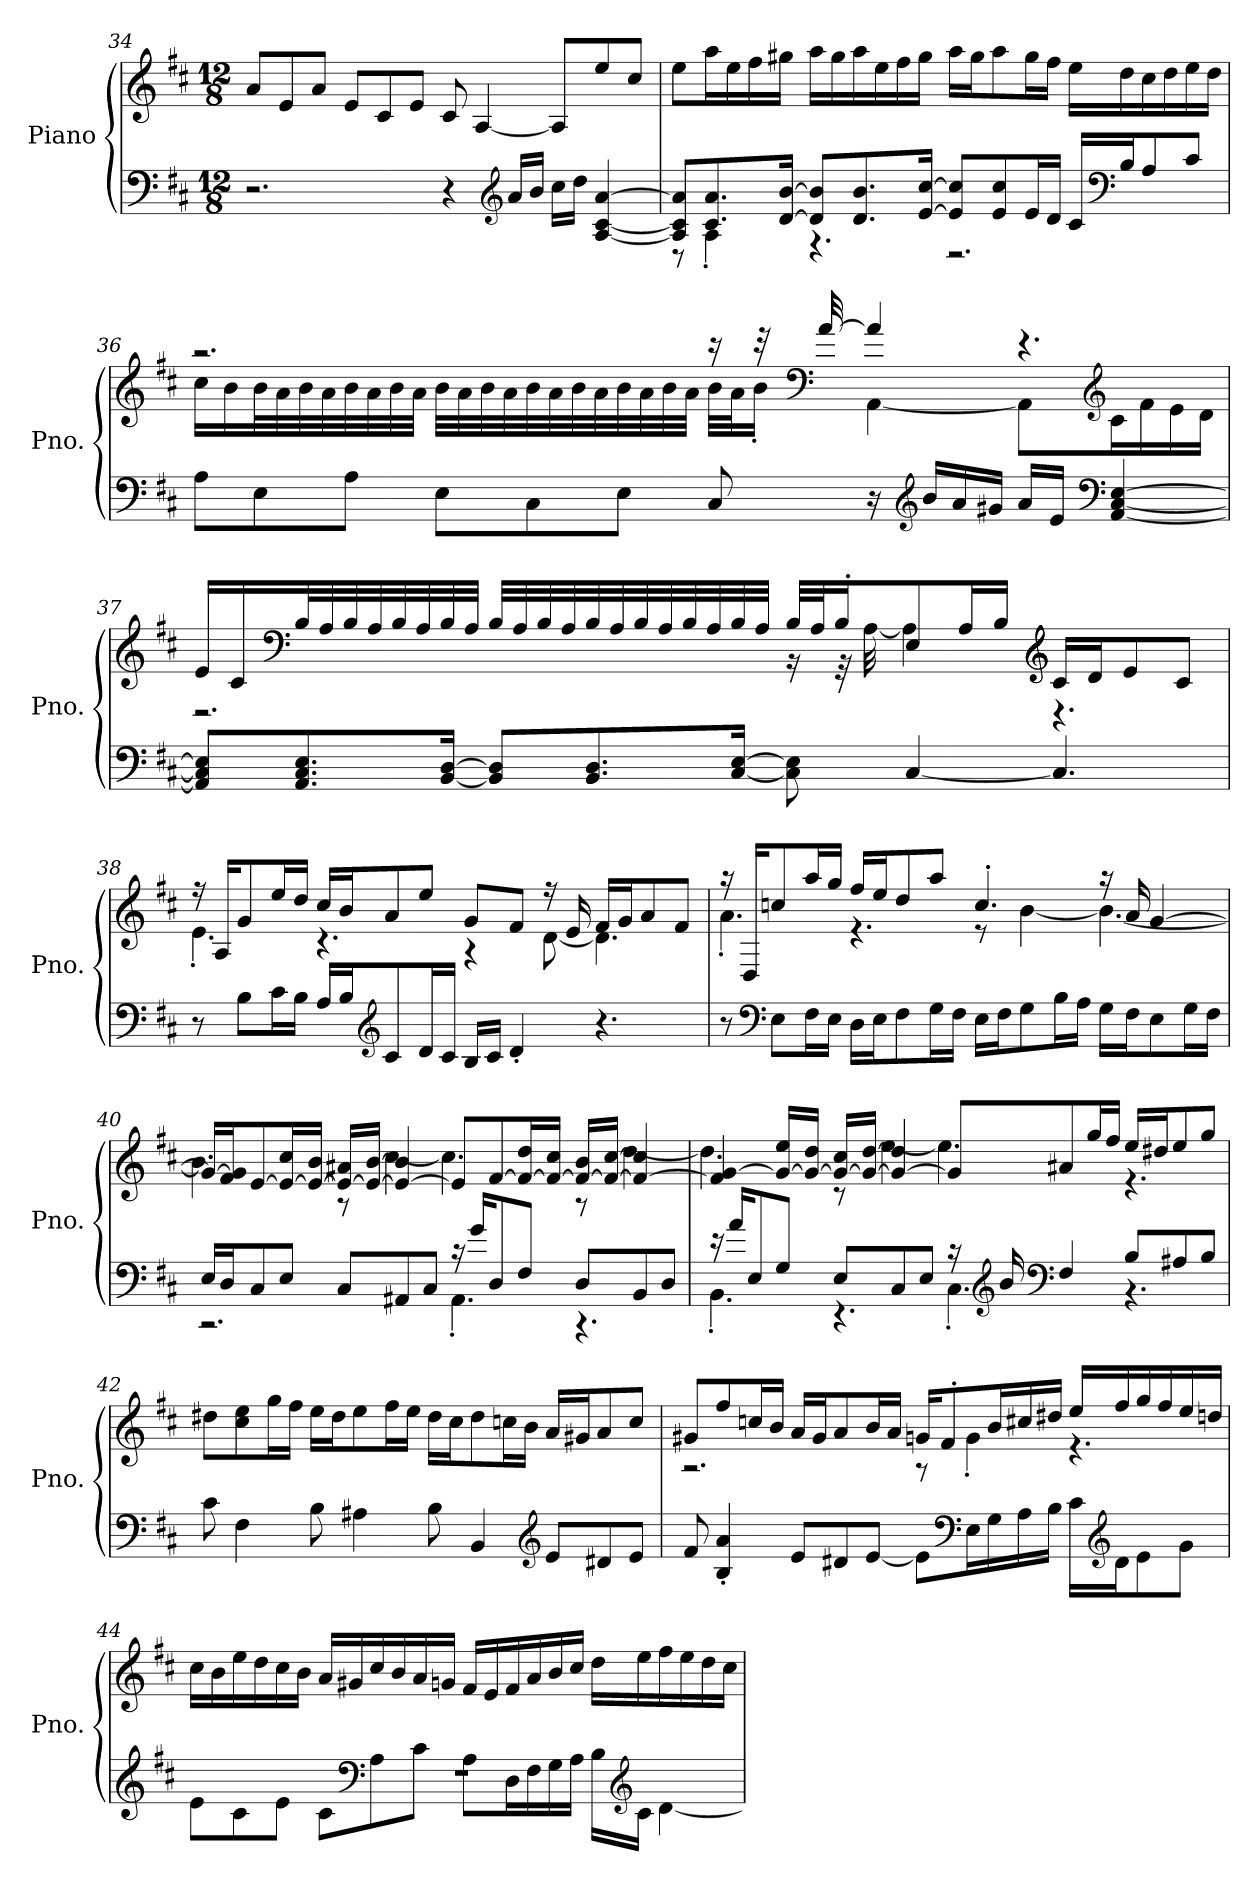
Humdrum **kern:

**kern	**kern
*part1	*part1
*staff2	*staff1
*I"Piano	*
*I'Pno.	*
!!LO:LB:g=z
*clefF4	*clefG2
*k[f#c#]	*k[f#c#]
*M12/8	*M12/8
=34	=34
2.r	8a/L
.	8e/
.	8a/J
.	8e/L
.	8c#/
.	8e/J
4r	8c#/
.	[4A/
*clefG2	*
16a/LL	.
16b/JJ	.
16cc#\LL	8A/L]
16dd\JJ	.
[4A/ [4c#/ [4a/	8ee/
.	8cc#/J
=35	=35
*^	*
8A/] 8c#/] 8a/]L	8r	8ee\L
8.c#/ 8.a/	4A'\	16aa\L
.	.	16ee\
.	.	16ff#\
[16d/ [16b/Jk	.	16gg#X\JJ
8d/] 8b/]L	4.r	16aa\LL
.	.	16gg#\
8.d/ 8.b/	.	16aa\
.	.	16ee\
.	.	16ff#\
[16e/ [16cc#/Jk	.	16gg#\JJ
8e/] 8cc#/]L	2.r	16aa\LL
.	.	16gg#\J
8e/ 8cc#/	.	8aa\
16e/L	.	16gg#\L
16d/JJ	.	16ff#\JJ
16c#/LL	.	16ee\LL
*clefF4	*	*
16B/J	.	16dd\
8A/	.	16cc#\
.	.	16dd\
8c#/J	.	16ee\
.	.	16dd\JJ
*v	*v	*
!!LO:LB:g=z
=36	=36
*	*^
8A\L	2.r	16cc#\LL
.	.	16b\
8E\	.	32b\L
.	.	32a\
.	.	32b\
.	.	32a\
8A\J	.	32b\
.	.	32a\
.	.	32b\
.	.	32a\JJJ
8E\L	.	32b\LLL
.	.	32a\
.	.	32b\
.	.	32a\
8C#\	.	32b\
.	.	32a\
.	.	32b\
.	.	32a\
8E\J	.	32b\
.	.	32a\
.	.	32b\
.	.	32a\JJJ
8C#/	16r	32b\LLL
.	.	32a\J
.	32r	16b'\JJ
*	*clefF4	*
.	[32a/	.
16r	4a/]	[4AA\
*clefG2	*	*
16b/LL	.	.
16a/	.	.
16g#X/JJ	.	.
16a/LL	4.r	8AA\L]
16e/JJ	.	.
*clefF4	*clefG2	*
[4AA/ [4C#/ [4E/	.	16c#\L
.	.	16f#\
.	.	16e\
.	.	16d\JJ
!!LO:LB:g=z	!!
=37	=37	=37
8AA/] 8C#/] 8E/]L	16e/LL	2.r
.	16c#/	.
*	*clefF4	*
8.AA/ 8.C#/ 8.E/	32B/L	.
.	32A/	.
.	32B/	.
.	32A/	.
.	32B/	.
.	32A/	.
[16BB/ [16D/Jk	32B/	.
.	32A/JJJ	.
8BB/] 8D/]L	32B/LLL	.
.	32A/	.
.	32B/	.
.	32A/	.
8.BB/ 8.D/	32B/	.
.	32A/	.
.	32B/	.
.	32A/	.
.	32B/	.
.	32A/	.
[16C#/ [16E/Jk	32B/	.
.	32A/JJJ	.
8C#\] 8E\]	32B/LLL	16r
.	32A/J	.
.	16B'/J	32r
.	.	[32A\
[4C#/	8E/	4A\]
.	16A/L	.
.	16B/JJ	.
*	*clefG2	*
4.C#/]	16c#/LL	4.r
.	16d/J	.
.	8e/	.
.	8c#/J	.
!!LO:PB:g=z	!!
=38	=38	=38
8r	16r	4.e'\
.	16A/KL	.
8B\L	8g/	.
16c#\L	16ee/L	.
16B\JJ	16dd/JJ	.
16A/LL	16cc#/LL	4.r
16B/J	16b/J	.
*clefG2	*	*
8c#/	8a/	.
16d/L	8ee/J	.
16c#/JJ	.	.
16B/LL	8g/L	4r
16c#/JJ	.	.
4d'/	8f#/J	.
.	16r	[8d\
.	16e/	.
4.r	16f#/LL	4.d\]
.	16g/J	.
.	8a/	.
.	8f#/J	.
=39	=39	=39
8r	16r	4.a'\
.	16D/KL	.
*clefF4	*	*
8E\L	8ccn/	.
16F#\L	16aa/L	.
16E\JJ	16gg/JJ	.
16D\LL	16ff#/LL	4.r
16E\J	16ee/J	.
8F#\	8dd/	.
16G\L	8aa/J	.
16F#\JJ	.	.
16E\LL	4.cc'/	8r
16F#\J	.	.
8G\	.	[4b\
16B\L	.	.
16A\JJ	.	.
16G\LL	16r	4.b\_
16F#\J	16a/	.
8E\	[4g/	.
16G\L	.	.
16F#\JJ	.	.
!!LO:LB:g=z	!!
=40	=40	=40
*^	*	*
16E/LL	2.r	16g/LL_	4.b\]
16D/J	.	16f#/ 16g/]J	.
8C#/	.	[8e/	.
8E/J	.	16e/_ 16cc#/L	.
.	.	16e/_ 16b/JJ	.
8C#/L	.	16e/_ 16a#X/LL	8r
.	.	16e/_ [16b/JJ	.
8AA#X/	.	4e/_ 4b/]	[4cc#\
8C#/J	.	.	.
16r	4.AA#'\	8e/L]	4.cc#\]
16g/KL	.	.	.
8D/	.	[8f#/	.
8F#/J	.	16f#/_ 16dd/L	.
.	.	16f#/_ 16cc#/JJ	.
8D/L	4.r	16f#/_ 16b/LL	8r
.	.	16f#/_ [16cc#/JJ	.
8BB/	.	4f#/_ 4cc#/]	[4dd\
8D/J	.	.	.
!!LO:LB:g=z	!!
=41	=41	=41	=41
16r	4.BB'\	4f#/] [4g/	4.dd\]
16a/KL	.	.	.
8E/	.	.	.
8G/J	.	16g/_ 16ee/LL	.
.	.	16g/_ 16dd/JJ	.
8E/L	4.r	16g/_ 16cc#/LL	8r
.	.	16g/_ [16dd/JJ	.
8C#/	.	4g/_ 4dd/]	[4ee\
8E/J	.	.	.
16r	4.C#'\	8g/L]	4.ee\]
*clefG2	*	*	*
16b/	.	.	.
*clefF4	*	*	*
4F#/	.	8a#X/	.
.	.	16gg/L	.
.	.	16ff#/JJ	.
8B/L	4.r	16ee/LL	4.r
.	.	16dd#X/J	.
8A#X/	.	8ee/	.
8B/J	.	8gg/J	.
*v	*v	*	*
*	*v	*v
!!LO:LB:g=z
=42	=42
8c#\	8dd#X\L
4F#\	8cc#\ 8ee\
.	16gg\L
.	16ff#\JJ
8B\	16ee\LL
.	16dd#\J
4A#X\	8ee\
.	16ff#\L
.	16ee\JJ
8B\	16dd#\LL
.	16cc#\J
4BB/	8dd#\
.	16ccn\L
.	16b\JJ
*clefG2	*
8e/L	16a/LL
.	16g#X/J
8d#X/	8a/
8e/J	8cc/J
!!LO:LB:g=z
=43	=43
*	*^
8f#/	8g#X/L	2.r
4B/' 4a/'	8ff#/	.
.	16ccn/L	.
.	16b/JJ	.
8e/L	16a/LL	.
.	16g#/J	.
8d#X/	8a/	.
[8e/J	16b/L	.
.	16a/JJ	.
8e\L]	16gn/KL	8r
.	8f#'/	.
*clefF4	*	*
16E\L	.	4g'\
16G\	16b/L	.
16A\	16cc#X/	.
16B\JJ	16dd#X/JJ	.
16c#\LL	16ee/LL	4.r
*clefG2	*	*
16d#\J	16ff#/	.
8e\	16gg/	.
.	16ff#/	.
8g\J	16ee/	.
.	16ddn/JJ	.
*	*v	*v
!!LO:LB:g=z
=44	=44
*^	*
1.r	8e\L	16cc#\LL
.	.	16b\
.	8c#\	16ee\
.	.	16dd\
.	8e\J	16cc#\
.	.	16b\JJ
.	8c#\L	16a/LL
.	.	16g#X/
*clefF4	*	*
.	8A\	16cc#/
.	.	16b/
.	8c#\J	16a/
.	.	16gn/JJ
.	8A\L	16f#/LL
.	.	16e/
.	16D\L	16f#/
.	16F#\	16a/
.	16G\	16b/
.	16A\JJ	16cc#/JJ
.	16B\LL	16dd\LL
*clefG2	*	*
.	16c#\JJ	16ee\
.	[4d\	16ff#\
.	.	16ee\
.	.	16dd\
.	.	16cc#\JJ
*v	*v	*
=	=
*-	*-
